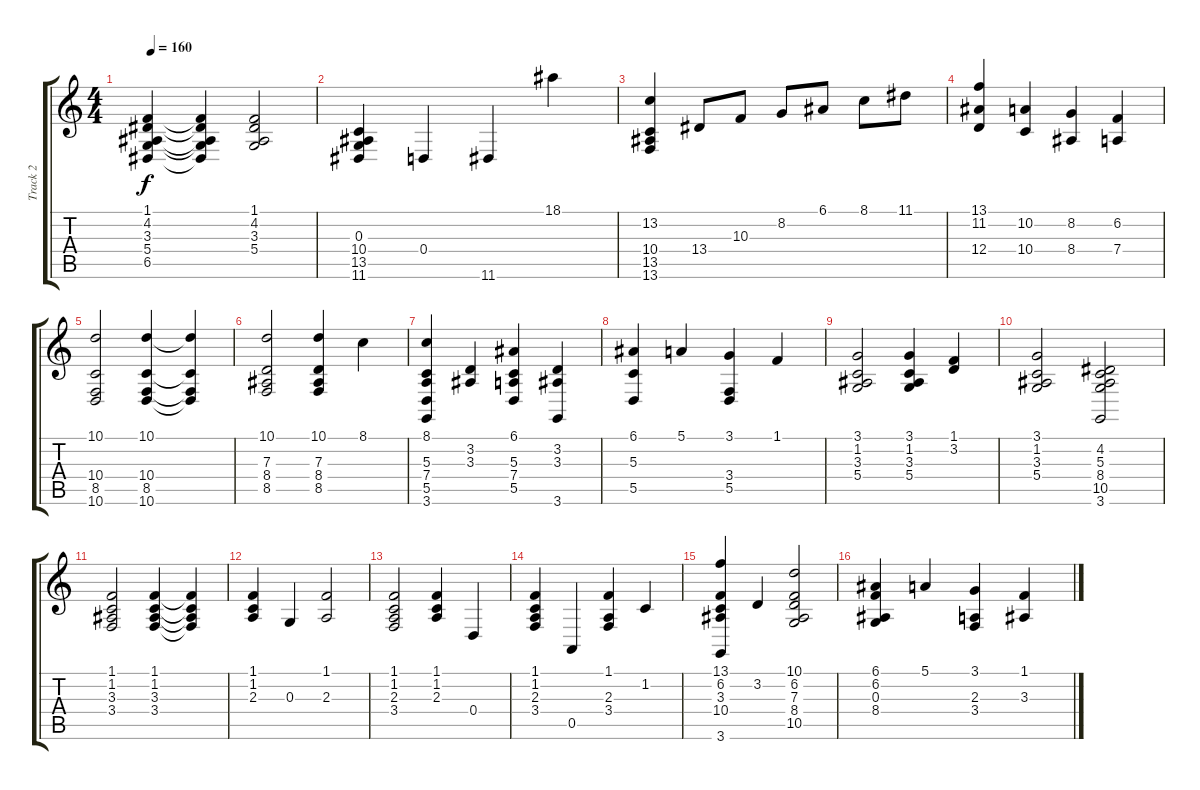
\track ("Track 2" "Track 2") {instrument electricpiano1}
\staff {score tabs}
\tuning (E4 B3 G3 D3 A2 E2) {hide}
\ts (4 4)
\tempo 160
\clef g2
\ks c
(1.1 4.2 3.3 5.4 6.5).4{dy f} (1.1{t} 4.2{t} 3.3{t} 5.4{t} 6.5{t}).4 (1.1 4.2 3.3 5.4).2 |
(0.3 10.4 13.5 11.6).4 0.4.4 11.6.4 18.1.4 |
(13.2 10.4 13.5 13.6).4 13.4.8 10.3.8 8.2.8 6.1.8 8.1.8 11.1.8 |
(13.1 11.2 12.4).4 (10.2 10.4).4 (8.2 8.4).4 (6.2 7.4).4 |
(10.1 10.4 8.5 10.6).2 (10.1 10.4 8.5 10.6).4 (10.1{t} 10.4{t} 8.5{t} 10.6{t}).4 |
(10.1 7.3 8.4 8.5).2 (10.1 7.3 8.4 8.5).4 8.1.4 |
(8.1 5.3 7.4 5.5 3.6).4 (3.2 3.3).4 (6.1 5.3 7.4 5.5).4 (3.2 3.3 3.6).4 |
(6.1 5.3 5.5).4 5.1.4 (3.1 3.4 5.5).4 1.1.4 |
(3.1 1.2 3.3 5.4).2 (3.1 1.2 3.3 5.4).4 (1.1 3.2).4 |
(3.1 1.2 3.3 5.4).2 (4.2 5.3 8.4 10.5 3.6).2 |
(1.1 1.2 3.3 3.4).2 (1.1 1.2 3.3 3.4).4 (1.1{t} 1.2{t} 3.3{t} 3.4{t}).4 |
(1.1 1.2 2.3).4 0.3.4 (1.1 2.3).2 |
(1.1 1.2 2.3 3.4).2 (1.1 1.2 2.3).4 0.4.4 |
(1.1 1.2 2.3 3.4).4 0.5.4 (1.1 2.3 3.4).4 1.2.4 |
(13.1 6.2 3.3 10.4 3.6).4 3.2.4 (10.1 6.2 7.3 8.4 10.5).2 |
(6.1 6.2 0.3 8.4).4 5.1.4 (3.1 2.3 3.4).4 (1.1 3.3).4
